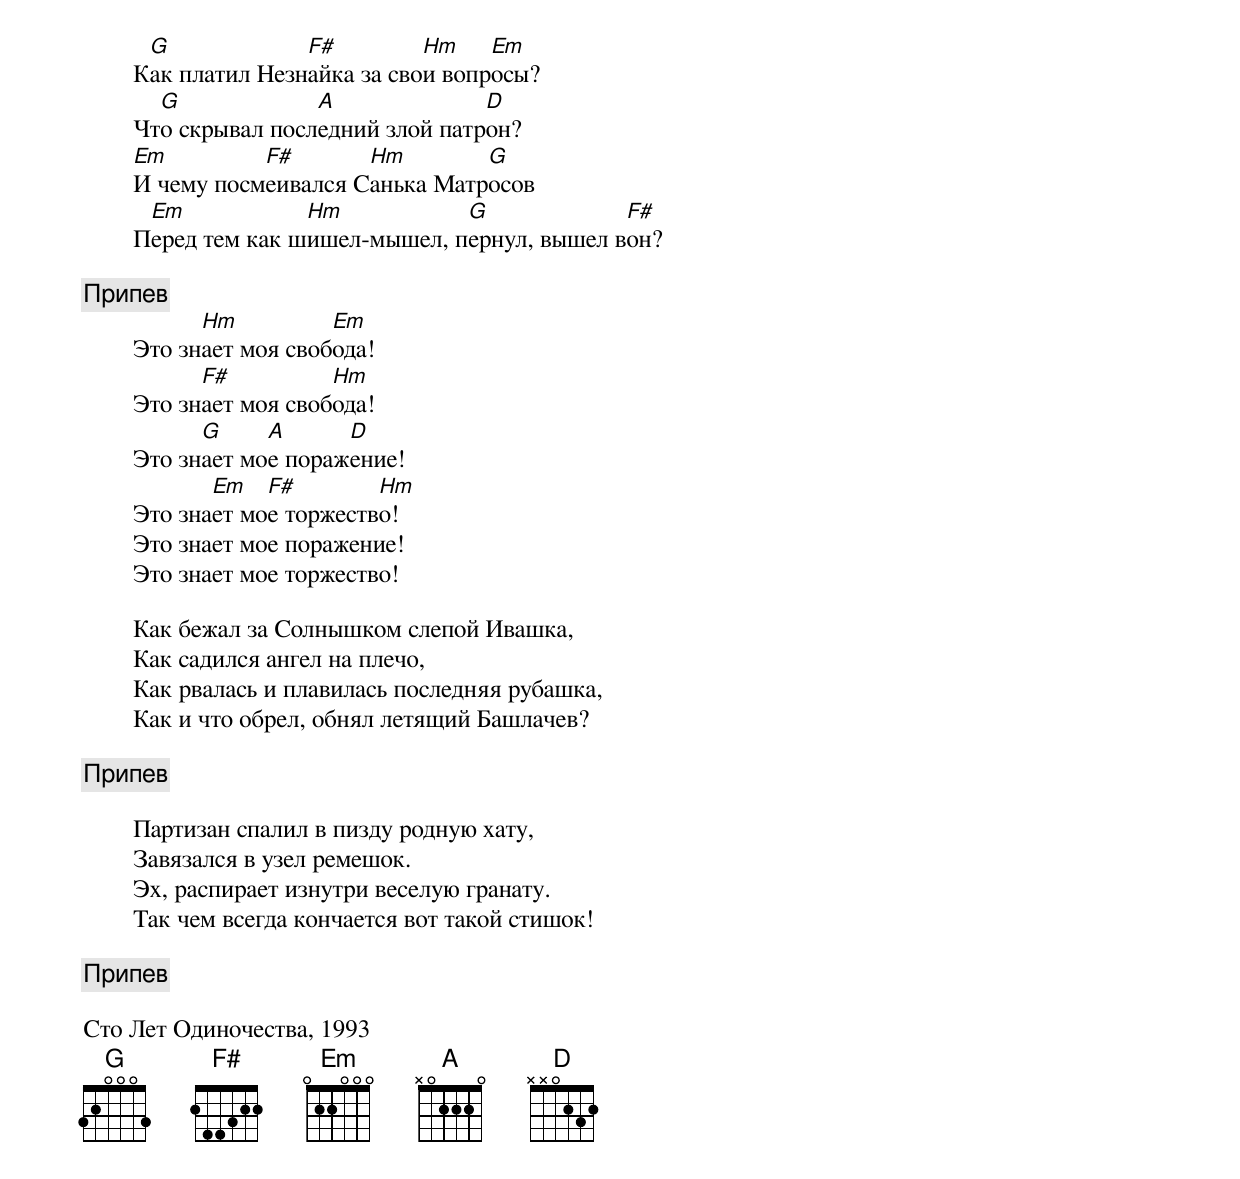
	 G             F#         Hm    Em
	Как платил Незнайка за свои вопросы?
	  G             A              D
	Что скрывал последний злой патрон?
	Em         F#       Hm        G
	И чему посмеивался Санька Матросов
	 Em            Hm           G             F#
	Перед тем как шишел-мышел, пернул, вышел вон?

	[Припев]
	      Hm          Em
	Это знает моя свобода!
	      F#          Hm
	Это знает моя свобода!
	      G     A      D
	Это знает моe поражение!
	       Em   F#        Hm
	Это знает моe торжество!
	Это знает моe поражение!
	Это знает моe торжество!

	Как бежал за Солнышком слепой Ивашка,
	Как садился ангел на плечо,
	Как рвалась и плавилась последняя рубашка,
	Как и что обрeл, обнял летящий Башлачeв?

	[Припев]

	Партизан спалил в пизду родную хату,
	Завязался в узел ремешок.
	Эх, распирает изнутри весeлую гранату.
	Так чем всегда кончается вот такой стишок!

	[Припев]

Сто Лет Одиночества, 1993
